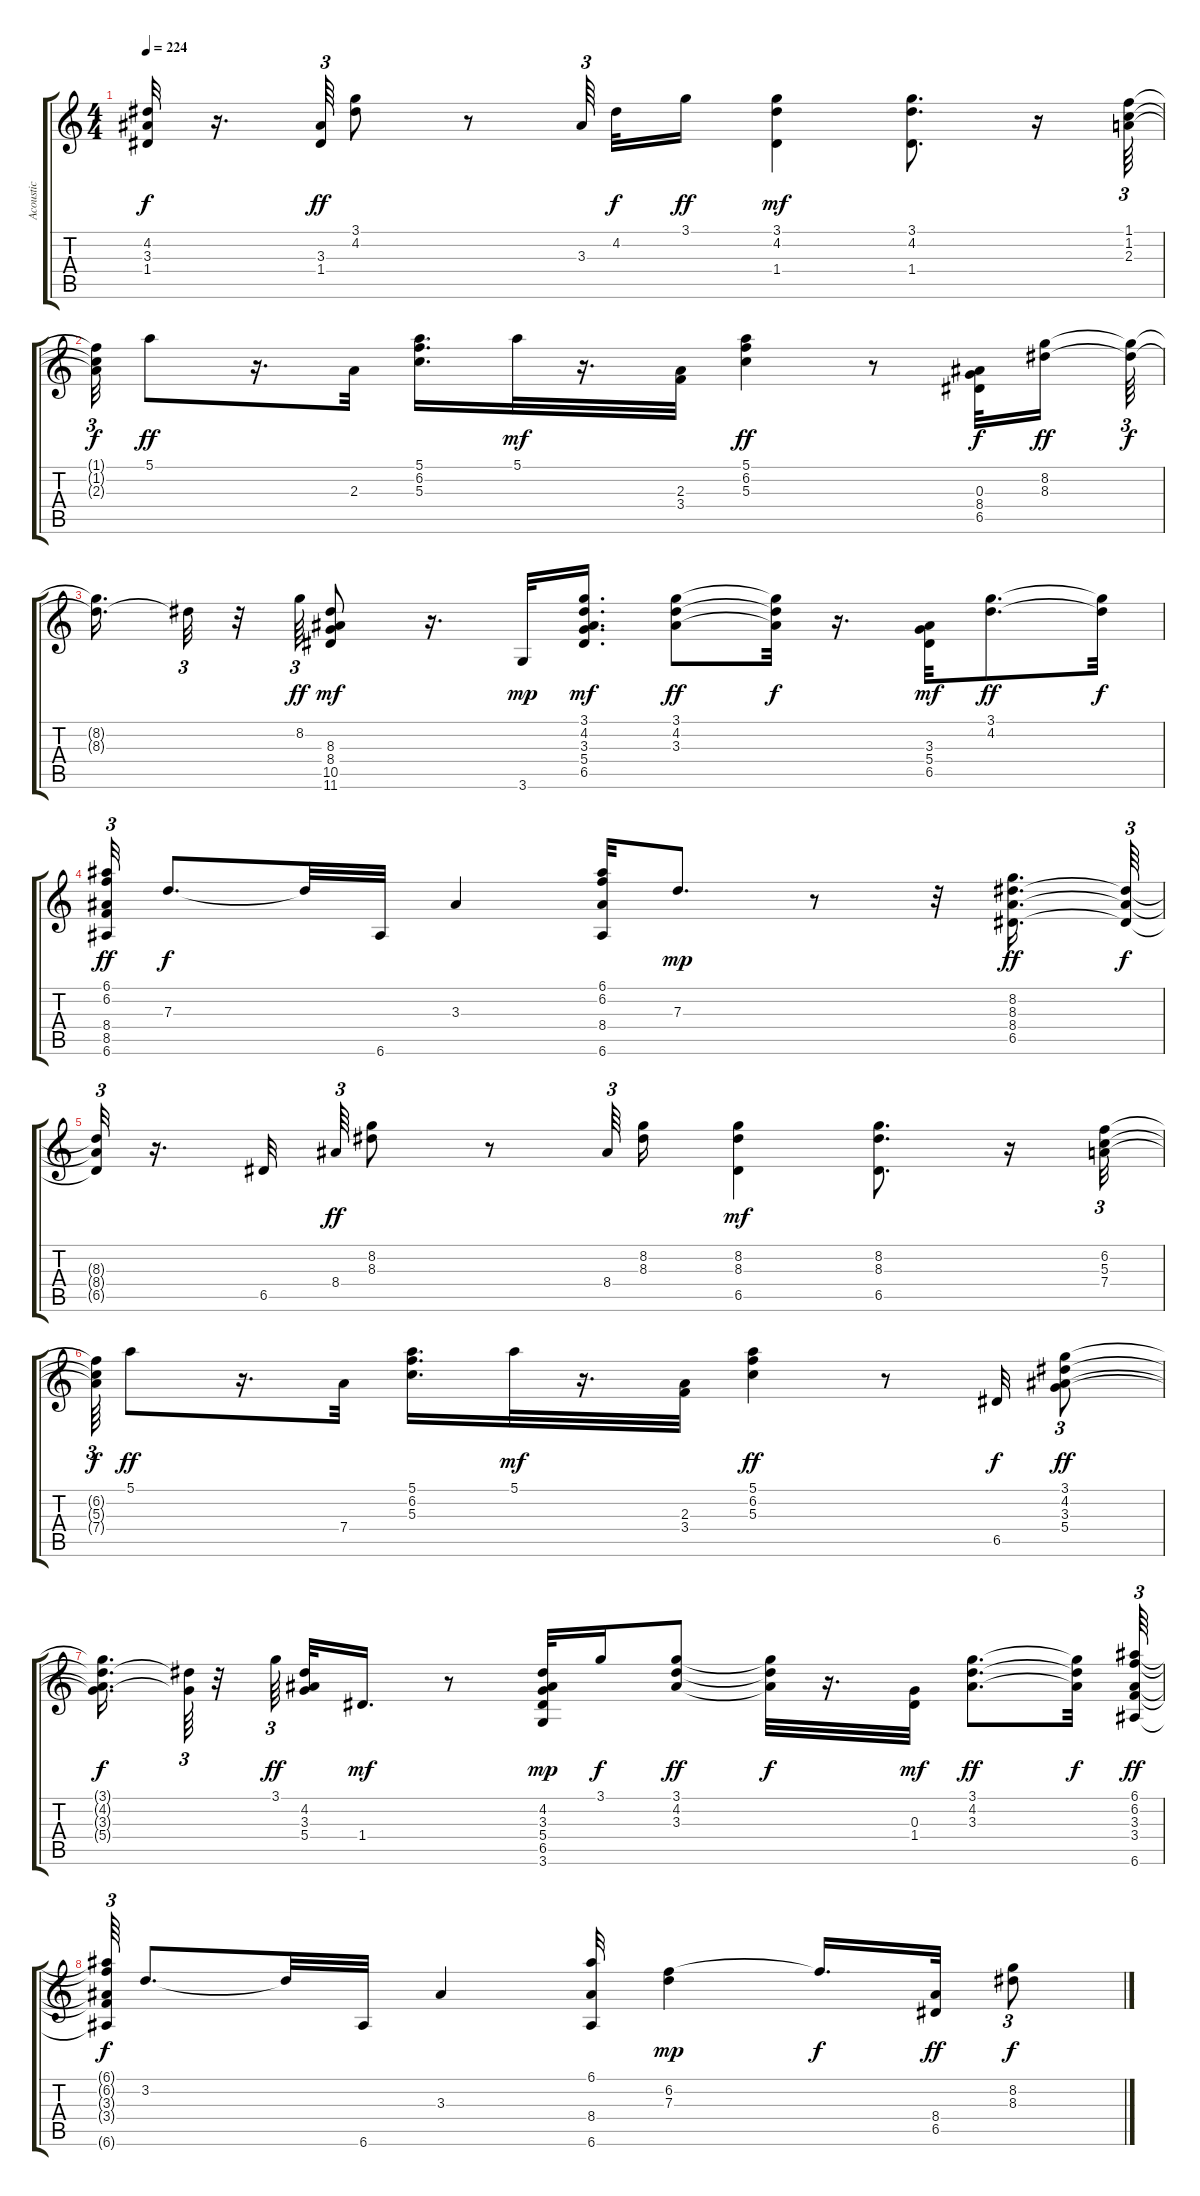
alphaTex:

\track ("Acoustic" "Acoustic") {instrument acousticguitarsteel}
\staff {score tabs}
\tuning (E4 B3 G3 D3 A2 E2) {hide}
\ts (4 4)
\tempo 224
\clef g2
\ks c
(4.2{t} 3.3{t} 1.4{t}).32{dy f} r.16{d} (3.3 1.4).64{tu (3 2) dy ff} (3.1 4.2).8 r.8 3.3.64{tu (3 2) beam splitsecondary} 4.2.32{dy f} 3.1.16{dy ff} (3.1 4.2 1.4).4{dy mf} (3.1 4.2 1.4).8{d} r.16 (1.1 1.2 2.3).64{tu (3 2)} |
(1.1{t} 1.2{t} 2.3{t}).32{tu (3 2) dy f} 5.1.8{dy ff} r.16{d} 2.3.32 (5.1 6.2 5.3).16{d} 5.1.32{dy mf} r.16{d} (2.3 3.4).32 (5.1 6.2 5.3).4{dy ff} r.8 (0.3 8.4 6.5).32{dy f} (8.2 8.3).16{dy ff beam splitsecondary} (8.2{t} 8.3{t}).64{tu (3 2) dy f} |
(8.2{t} 8.3{t}).16{d} 8.3{t}.32{tu (3 2)} r.32 8.2.64{tu (3 2) dy ff} (8.3 8.4 10.5 11.6).8{dy mf} r.16{d} 3.6.32{dy mp} (3.1 4.2 3.3 5.4 6.5).16{d dy mf} (3.1 4.2 3.3).8{dy ff} (3.1{t} 4.2{t} 3.3{t}).32{dy f} r.16{d} (3.3 5.4 6.5).32{dy mf} (3.1 4.2).8{d dy ff} (3.1{t} 4.2{t}).32{dy f} |
(6.1 6.2 8.4 8.5 6.6).32{tu (3 2) dy ff} 7.3.8{d dy f} 7.3{t}.32 6.6.32 3.3.4 (6.1 6.2 8.4 6.6).32 7.3.8{d dy mp} r.8 r.32 (8.2 8.3 8.4 6.5).16{d dy ff} (8.3{t} 8.4{t} 6.5{t}).64{tu (3 2) dy f} |
(8.3{t} 8.4{t} 6.5{t}).32{tu (3 2)} r.16{d} 6.5.32{beam splitsecondary} 8.4.64{tu (3 2) dy ff} (8.2 8.3).8 r.8 8.4.64{tu (3 2)} (8.2 8.3).16 (8.2 8.3 6.5).4{dy mf} (8.2 8.3 6.5).8{d} r.16 (6.2 5.3 7.4).32{tu (3 2)} |
(6.2{t} 5.3{t} 7.4{t}).64{tu (3 2) dy f} 5.1.8{dy ff} r.16{d} 7.4.32 (5.1 6.2 5.3).16{d} 5.1.32{dy mf} r.16{d} (2.3 3.4).32 (5.1 6.2 5.3).4{dy ff} r.8 6.5.32{dy f} (3.1 4.2 3.3 5.4).8{tu (3 2) dy ff} |
(3.1{t} 4.2{t} 3.3{t} 5.4{t}).16{d dy f} (4.2{t} 5.4{t}).64{tu (3 2)} r.32 3.1.64{tu (3 2) dy ff beam splitsecondary} (4.2 3.3 5.4).32 1.4.16{d dy mf} r.8 (4.2 3.3 5.4 6.5 3.6).32{dy mp} 3.1.16{dy f} (3.1 4.2 3.3).8{dy ff} (3.1{t} 4.2{t} 3.3{t}).32{dy f} r.16{d} (0.3 1.4).32{dy mf} (3.1 4.2 3.3).8{d dy ff} (3.1{t} 4.2{t} 3.3{t}).32{dy f} (6.1 6.2 3.3 3.4 6.6).64{tu (3 2) dy ff} |
(6.1{t} 6.2{t} 3.3{t} 3.4{t} 6.6{t}).64{tu (3 2) dy f} 3.2.8{d} 3.2{t}.32 6.6.32 3.3.4 (6.1 8.4 6.6).32 (6.2 7.3).4{dy mp} 6.2{t}.16{d dy f} (8.4 6.5).32{dy ff} (8.2 8.3).8{tu (3 2) dy f}
